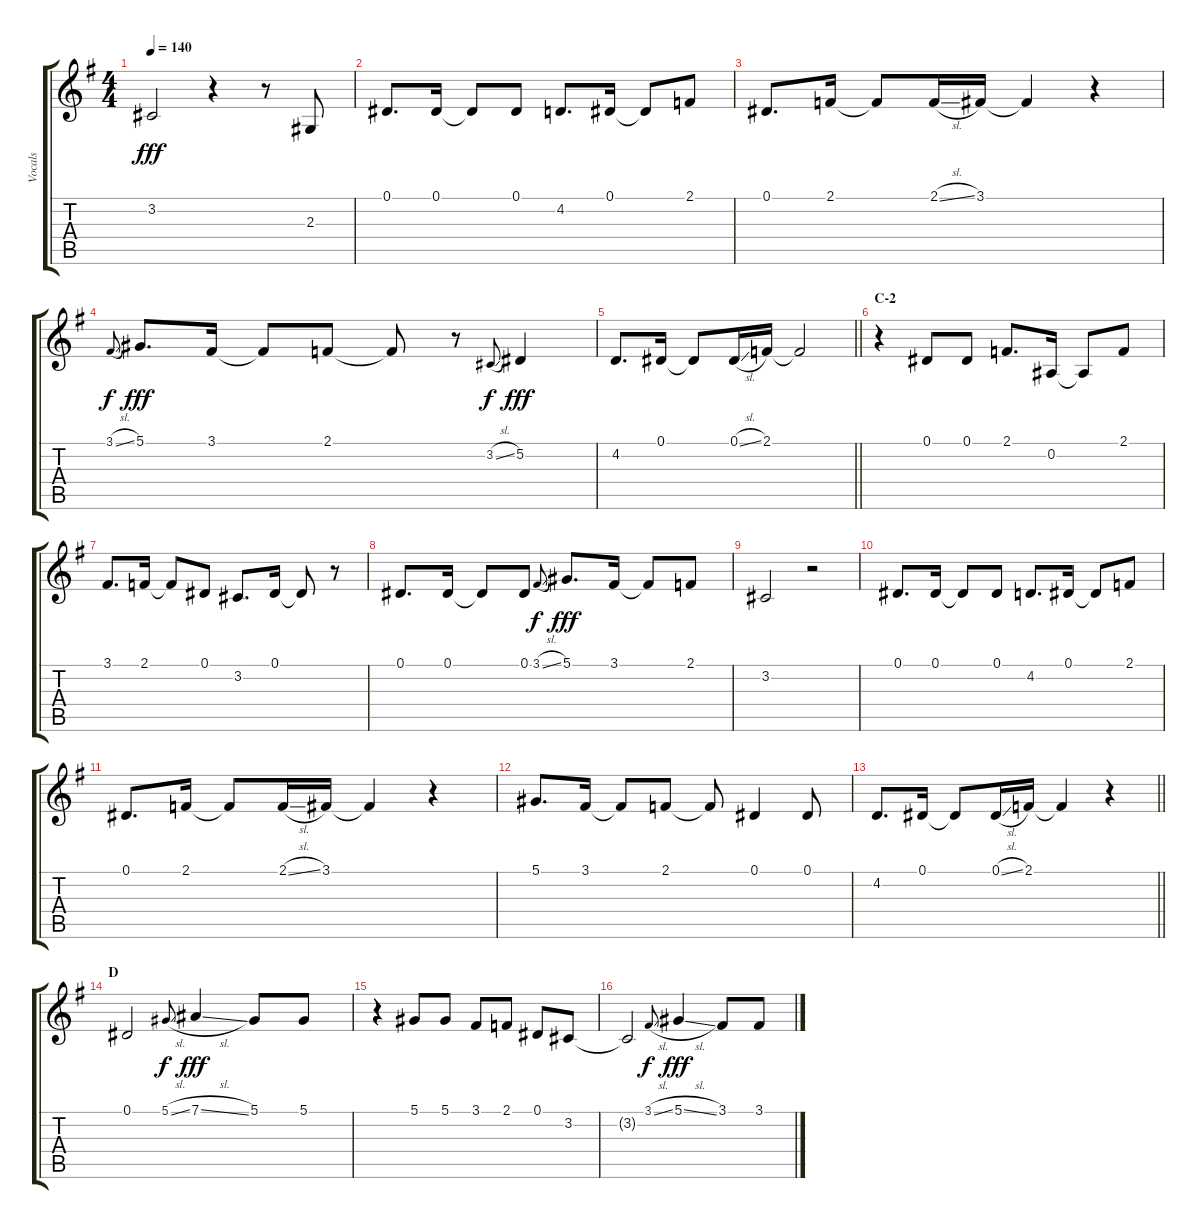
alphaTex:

\track ("Vocals" "Vocals") {instrument voiceoohs}
\staff {score tabs}
\tuning (Eb4 Bb3 Gb3 Db3 Ab2 Eb2) {hide}
\ts (4 4)
\tempo 140
\clef g2
\ks g
3.2.2{dy fff} r.4 r.8 2.3.8 |
0.1.8{d} 0.1.16 0.1{t}.8 0.1.8 4.2.8{d} 0.1.16 0.1{t}.8 2.1.8 |
0.1.8{d} 2.1.16 2.1{t}.8 2.1{sl}.16 3.1.16 3.1{t}.4 r.4 |
3.1{sl}.8{gr onbeat dy f} 5.1.8{d dy fff} 3.1.16 3.1{t}.8 2.1.8 2.1{t}.8 r.8 3.2{sl}.8{gr onbeat dy f} 5.2.4{dy fff} |
\barLineRight lightlight
4.2.8{d} 0.1.16 0.1{t}.8 0.1{sl}.16 2.1.16 2.1{t}.2 |
\section ("" "C-2")
r.4 0.1.8 0.1.8 2.1.8{d} 0.2.16 0.2{t}.8 2.1.8 |
3.1.8{d} 2.1.16 2.1{t}.8 0.1.8 3.2.8{d} 0.1.16 0.1{t}.8 r.8 |
0.1.8{d} 0.1.16 0.1{t}.8 0.1.8 3.1{sl}.8{gr onbeat dy f} 5.1.8{d dy fff} 3.1.16 3.1{t}.8 2.1.8 |
3.2.2 r.2 |
0.1.8{d} 0.1.16 0.1{t}.8 0.1.8 4.2.8{d} 0.1.16 0.1{t}.8 2.1.8 |
0.1.8{d} 2.1.16 2.1{t}.8 2.1{sl}.16 3.1.16 3.1{t}.4 r.4 |
5.1.8{d} 3.1.16 3.1{t}.8 2.1.8 2.1{t}.8 0.1.4 0.1.8 |
\barLineRight lightlight
4.2.8{d} 0.1.16 0.1{t}.8 0.1{sl}.16 2.1.16 2.1{t}.4 r.4 |
\section ("" "D")
0.1.2 5.1{sl}.8{gr onbeat dy f} 7.1{sl}.4{dy fff} 5.1.8 5.1.8 |
r.4 5.1.8 5.1.8 3.1.8 2.1.8 0.1.8 3.2.8 |
3.2{t}.2 3.1{sl}.8{gr onbeat dy f} 5.1{sl}.4{dy fff} 3.1.8 3.1.8
